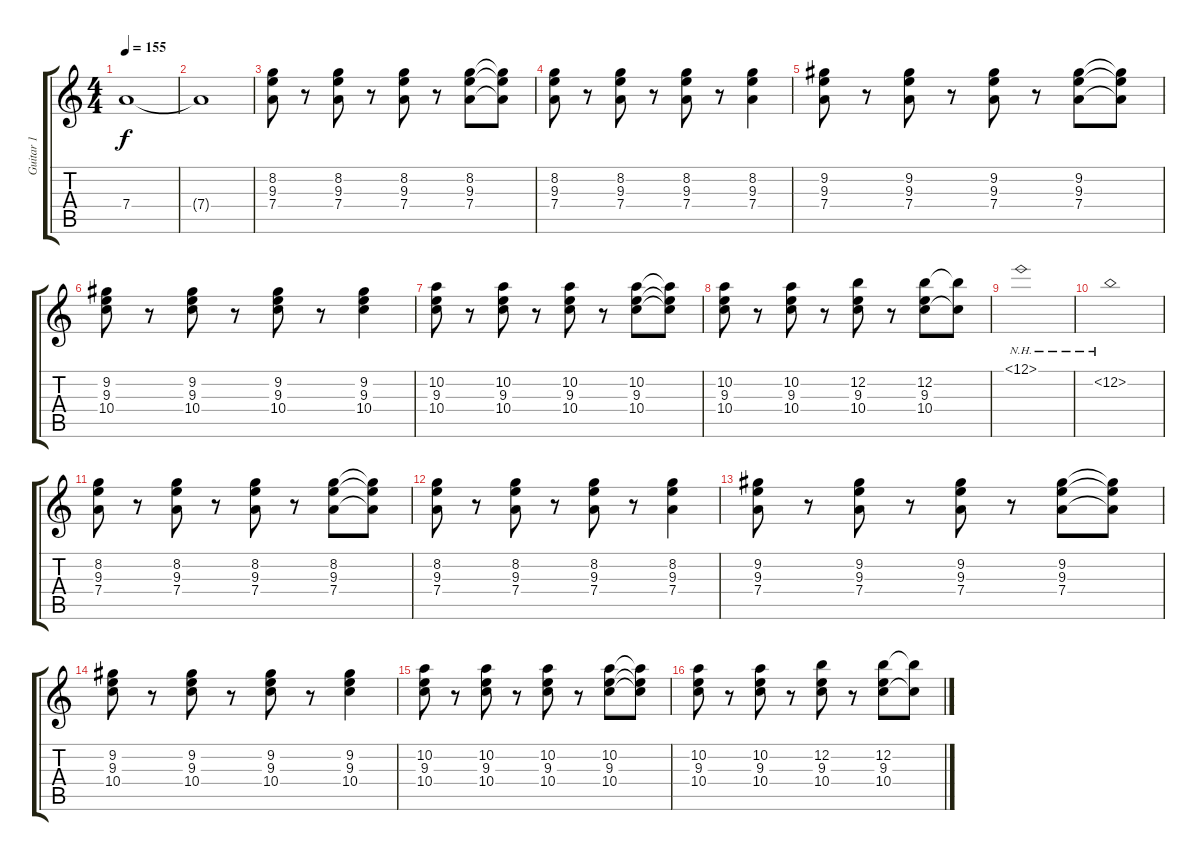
\track ("Guitar 1" "Guitar 1") {instrument overdrivenguitar}
\staff {score tabs}
\tuning (E4 B3 G3 D3 A2 E2) {hide}
\ts (4 4)
\tempo 155
\clef g2
\ks c
7.4.1{dy f volume 0} |
7.4{t}.1 |
(8.2 9.3 7.4).8{volume 4} r.8 (8.2 9.3 7.4).8 r.8 (8.2 9.3 7.4).8 r.8 (8.2 9.3 7.4).8 (8.2{t} 9.3{t} 7.4{t}).8 |
(8.2 9.3 7.4).8 r.8 (8.2 9.3 7.4).8 r.8 (8.2 9.3 7.4).8 r.8 (8.2 9.3 7.4).4 |
(9.2 9.3 7.4).8 r.8 (9.2 9.3 7.4).8 r.8 (9.2 9.3 7.4).8 r.8 (9.2 9.3 7.4).8 (9.2{t} 9.3{t} 7.4{t}).8 |
(9.2 9.3 10.4).8 r.8 (9.2 9.3 10.4).8 r.8 (9.2 9.3 10.4).8 r.8 (9.2 9.3 10.4).4 |
(10.2 9.3 10.4).8 r.8 (10.2 9.3 10.4).8 r.8 (10.2 9.3 10.4).8 r.8 (10.2 9.3 10.4).8 (10.2{t} 9.3{t} 10.4{t}).8 |
(10.2 9.3 10.4).8 r.8 (10.2 9.3 10.4).8 r.8 (12.2 9.3 10.4).8 r.8 (12.2 9.3 10.4).8 (12.2{t} 10.4{t}).8 |
12.1{nh}.1{volume 16} |
12.2{nh}.1 |
(8.2 9.3 7.4).8{volume 12} r.8 (8.2 9.3 7.4).8 r.8 (8.2 9.3 7.4).8 r.8 (8.2 9.3 7.4).8 (8.2{t} 9.3{t} 7.4{t}).8 |
(8.2 9.3 7.4).8 r.8 (8.2 9.3 7.4).8 r.8 (8.2 9.3 7.4).8 r.8 (8.2 9.3 7.4).4 |
(9.2 9.3 7.4).8 r.8 (9.2 9.3 7.4).8 r.8 (9.2 9.3 7.4).8 r.8 (9.2 9.3 7.4).8 (9.2{t} 9.3{t} 7.4{t}).8 |
(9.2 9.3 10.4).8 r.8 (9.2 9.3 10.4).8 r.8 (9.2 9.3 10.4).8 r.8 (9.2 9.3 10.4).4 |
(10.2 9.3 10.4).8 r.8 (10.2 9.3 10.4).8 r.8 (10.2 9.3 10.4).8 r.8 (10.2 9.3 10.4).8 (10.2{t} 9.3{t} 10.4{t}).8 |
(10.2 9.3 10.4).8 r.8 (10.2 9.3 10.4).8 r.8 (12.2 9.3 10.4).8 r.8 (12.2 9.3 10.4).8 (12.2{t} 10.4{t}).8
